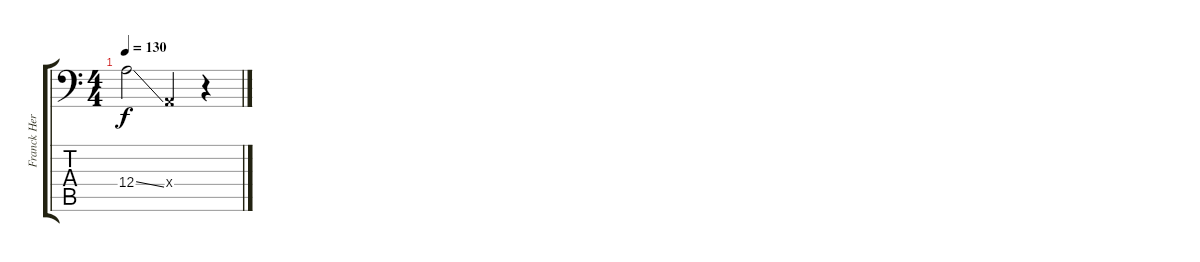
\track ("Franck Hermanny" "Franck Her") {instrument electricbassfinger}
\staff {score tabs}
\tuning (C3 G2 D2 A1 E1 B0) {hide}
\ts (4 4)
\tempo 130
\clef f4
\ks c
12.4{ss}.2{dy f volume 0} 0.4{x}.4 r.4
